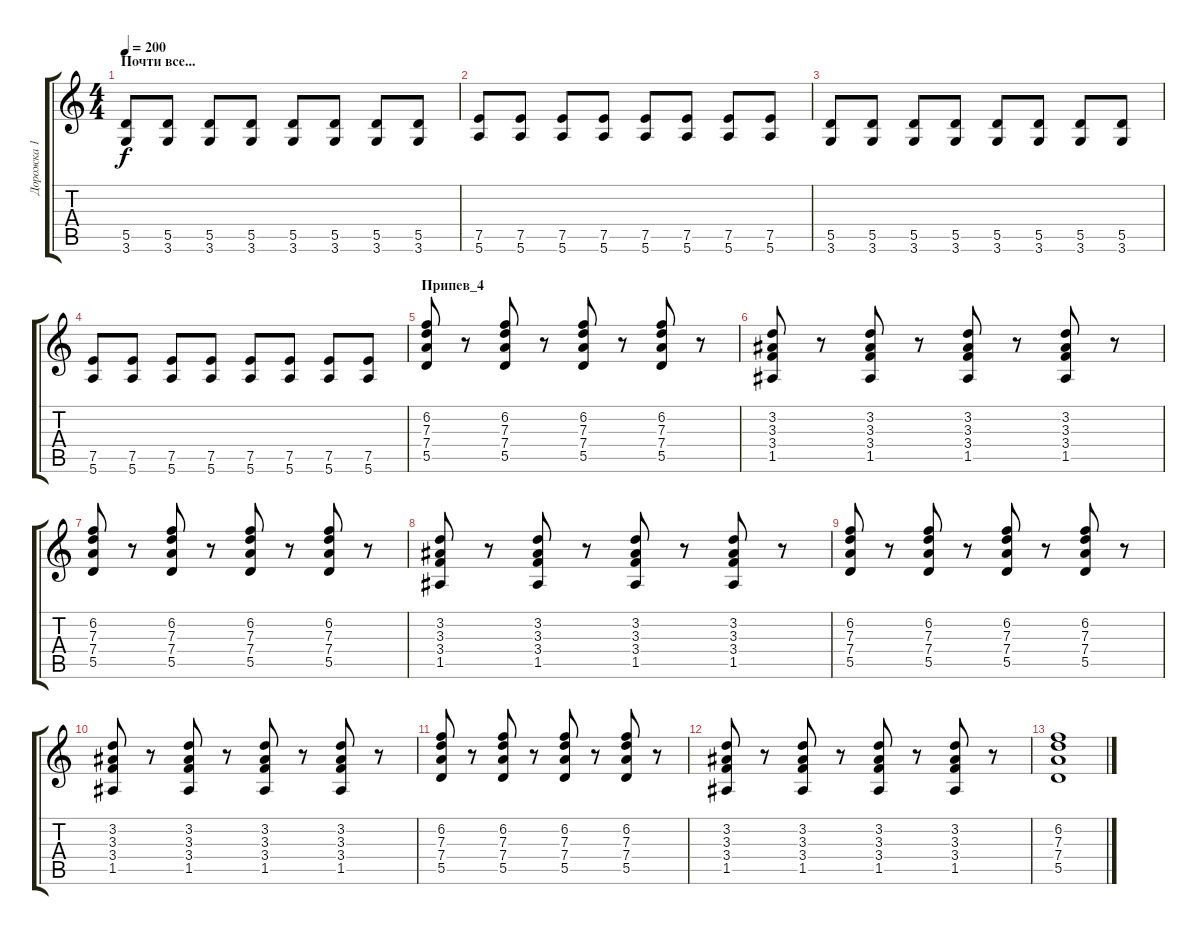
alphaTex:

\track ("Дорожка 1" "Дорожка 1") {instrument distortionguitar}
\staff {score tabs}
\tuning (E4 B3 G3 D3 A2 E2) {hide}
\ts (4 4)
\section ("" "Почти все...")
\tempo 200
\clef g2
\ks c
(5.5 3.6).8{dy f} (5.5 3.6).8 (5.5 3.6).8 (5.5 3.6).8 (5.5 3.6).8 (5.5 3.6).8 (5.5 3.6).8 (5.5 3.6).8 |
(7.5 5.6).8 (7.5 5.6).8 (7.5 5.6).8 (7.5 5.6).8 (7.5 5.6).8 (7.5 5.6).8 (7.5 5.6).8 (7.5 5.6).8 |
(5.5 3.6).8 (5.5 3.6).8 (5.5 3.6).8 (5.5 3.6).8 (5.5 3.6).8 (5.5 3.6).8 (5.5 3.6).8 (5.5 3.6).8 |
(7.5 5.6).8 (7.5 5.6).8 (7.5 5.6).8 (7.5 5.6).8 (7.5 5.6).8 (7.5 5.6).8 (7.5 5.6).8 (7.5 5.6).8 |
\section ("" "Припев_4")
(6.2 7.3 7.4 5.5).8 r.8 (6.2 7.3 7.4 5.5).8 r.8 (6.2 7.3 7.4 5.5).8 r.8 (6.2 7.3 7.4 5.5).8 r.8 |
(3.2 3.3 3.4 1.5).8 r.8 (3.2 3.3 3.4 1.5).8 r.8 (3.2 3.3 3.4 1.5).8 r.8 (3.2 3.3 3.4 1.5).8 r.8 |
(6.2 7.3 7.4 5.5).8 r.8 (6.2 7.3 7.4 5.5).8 r.8 (6.2 7.3 7.4 5.5).8 r.8 (6.2 7.3 7.4 5.5).8 r.8 |
(3.2 3.3 3.4 1.5).8 r.8 (3.2 3.3 3.4 1.5).8 r.8 (3.2 3.3 3.4 1.5).8 r.8 (3.2 3.3 3.4 1.5).8 r.8 |
(6.2 7.3 7.4 5.5).8 r.8 (6.2 7.3 7.4 5.5).8 r.8 (6.2 7.3 7.4 5.5).8 r.8 (6.2 7.3 7.4 5.5).8 r.8 |
(3.2 3.3 3.4 1.5).8 r.8 (3.2 3.3 3.4 1.5).8 r.8 (3.2 3.3 3.4 1.5).8 r.8 (3.2 3.3 3.4 1.5).8 r.8 |
(6.2 7.3 7.4 5.5).8 r.8 (6.2 7.3 7.4 5.5).8 r.8 (6.2 7.3 7.4 5.5).8 r.8 (6.2 7.3 7.4 5.5).8 r.8 |
(3.2 3.3 3.4 1.5).8 r.8 (3.2 3.3 3.4 1.5).8 r.8 (3.2 3.3 3.4 1.5).8 r.8 (3.2 3.3 3.4 1.5).8 r.8 |
(6.2 7.3 7.4 5.5).1
